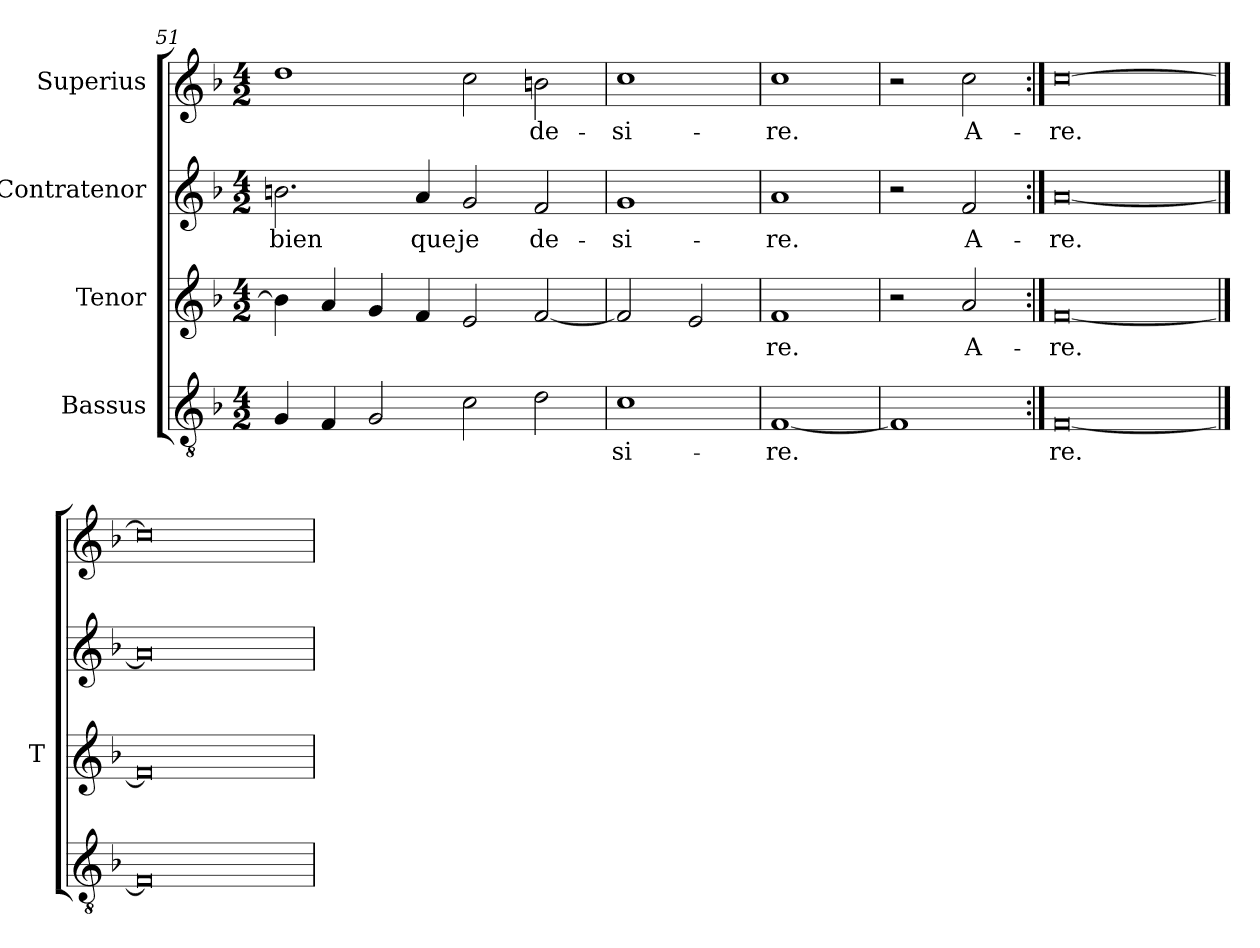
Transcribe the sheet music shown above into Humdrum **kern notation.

**kern	**text	**kern	**text	**kern	**text	**kern	**text
*part4	*part4	*part3	*part3	*part2	*part2	*part1	*part1
*staff4	*staff4	*staff3	*staff3	*staff2	*staff2	*staff1	*staff1
*I"Bassus	*	*I"Tenor	*	*I"Contratenor	*	*I"Superius	*
*	*	*I'T	*	*	*	*	*
*clefGv2	*	*clefG2	*	*clefG2	*	*clefG2	*
*k[b-]	*	*k[b-]	*	*k[b-]	*	*k[b-]	*
*M4/2	*	*M4/2	*	*M4/2	*	*M4/2	*
=51	=51	=51	=51	=51	=51	=51	=51
4G	.	4bn]	.	2.bn	-bien	1dd	.
4F	.	4a	.	.	.	.	.
2G	.	4g	.	.	.	.	.
.	.	4f	.	4a	-que	.	.
2c	.	2e	.	2g	-je	2cc	.
2d	.	[2f	.	2f	de-	2bn	de-
=52	=52	=52	=52	=52	=52	=52	=52
1c	si-	2f]	.	1g	si-	1cc	si-
.	.	2e	.	.	.	.	.
=53	=53	=53	=53	=53	=53	=53	=53
[1F	-re.	1f	-re.	1a	-re.	1cc	-re.
=54	=54	=54	=54	=54	=54	=54	=54
1F]	.	2r	.	2r	.	2r	.
.	.	2a	A-	2f	A-	2cc	A-
=55:|!	=55:|!	=55:|!	=55:|!	=55:|!	=55:|!	=55:|!	=55:|!
[0F	-re.	[0f	-re.	[0a	-re.	[0cc	-re.
==56	==56	==56	==56	==56	==56	==56	==56
0F]	.	0f]	.	0a]	.	0cc]	.
=	=	=	=	=	=	=	=
*-	*-	*-	*-	*-	*-	*-	*-
